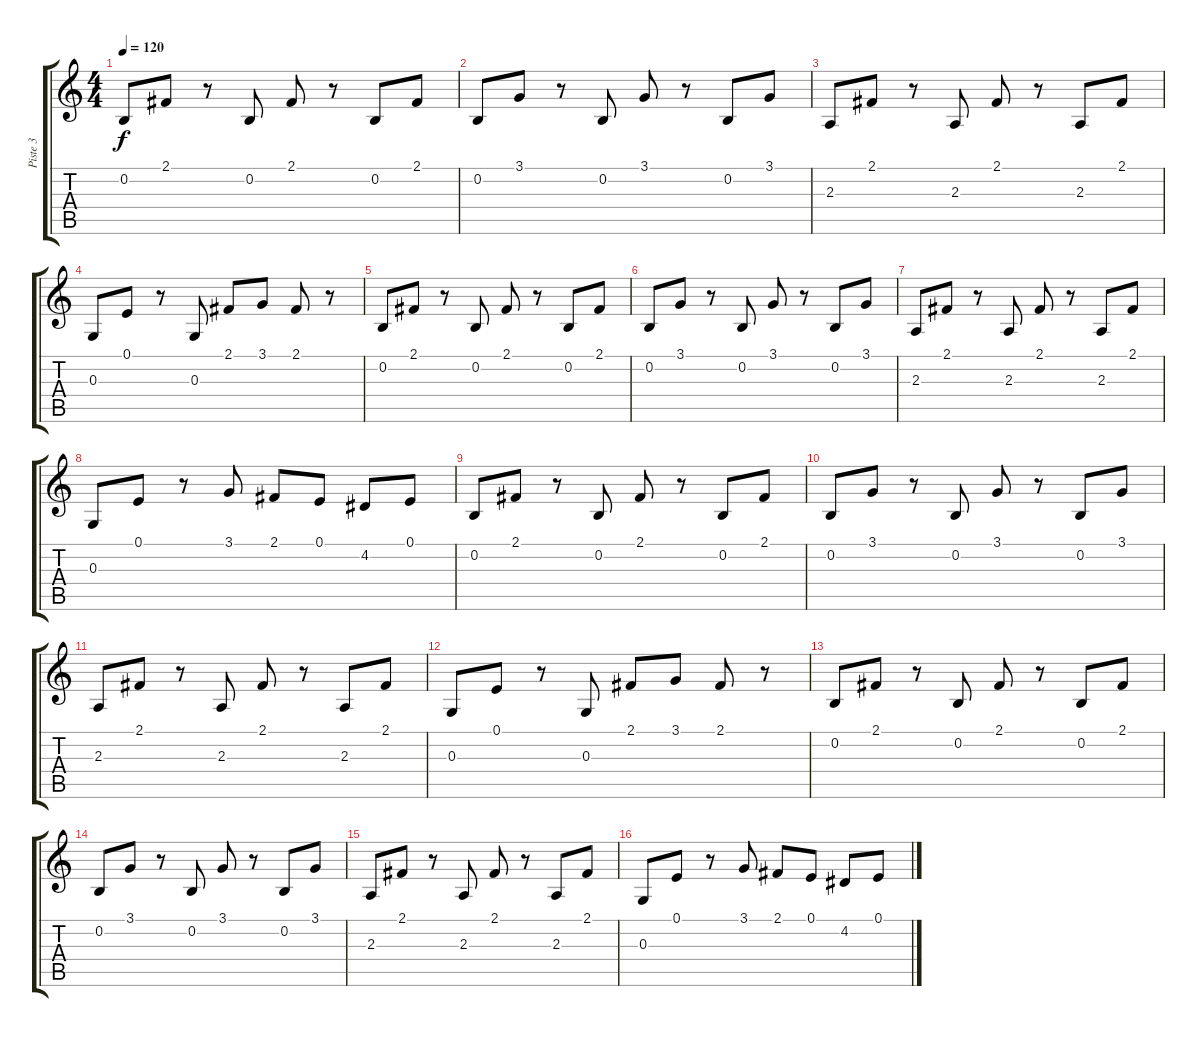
\track ("Piste 3" "Piste 3") {instrument pad1newage}
\staff {score tabs}
\tuning (E4 B3 G3 D3 A2 E2) {hide}
\ts (4 4)
\tempo 120
\clef g2
\ks c
0.2.8{dy f} 2.1.8 r.8 0.2.8 2.1.8 r.8 0.2.8 2.1.8 |
0.2.8 3.1.8 r.8 0.2.8 3.1.8 r.8 0.2.8 3.1.8 |
2.3.8 2.1.8 r.8 2.3.8 2.1.8 r.8 2.3.8 2.1.8 |
0.3.8 0.1.8 r.8 0.3.8 2.1.8 3.1.8 2.1.8 r.8 |
0.2.8 2.1.8 r.8 0.2.8 2.1.8 r.8 0.2.8 2.1.8 |
0.2.8 3.1.8 r.8 0.2.8 3.1.8 r.8 0.2.8 3.1.8 |
2.3.8 2.1.8 r.8 2.3.8 2.1.8 r.8 2.3.8 2.1.8 |
0.3.8 0.1.8 r.8 3.1.8 2.1.8 0.1.8 4.2.8 0.1.8 |
0.2.8 2.1.8 r.8 0.2.8 2.1.8 r.8 0.2.8 2.1.8 |
0.2.8 3.1.8 r.8 0.2.8 3.1.8 r.8 0.2.8 3.1.8 |
2.3.8 2.1.8 r.8 2.3.8 2.1.8 r.8 2.3.8 2.1.8 |
0.3.8 0.1.8 r.8 0.3.8 2.1.8 3.1.8 2.1.8 r.8 |
0.2.8 2.1.8 r.8 0.2.8 2.1.8 r.8 0.2.8 2.1.8 |
0.2.8 3.1.8 r.8 0.2.8 3.1.8 r.8 0.2.8 3.1.8 |
2.3.8 2.1.8 r.8 2.3.8 2.1.8 r.8 2.3.8 2.1.8 |
0.3.8 0.1.8 r.8 3.1.8 2.1.8 0.1.8 4.2.8 0.1.8
